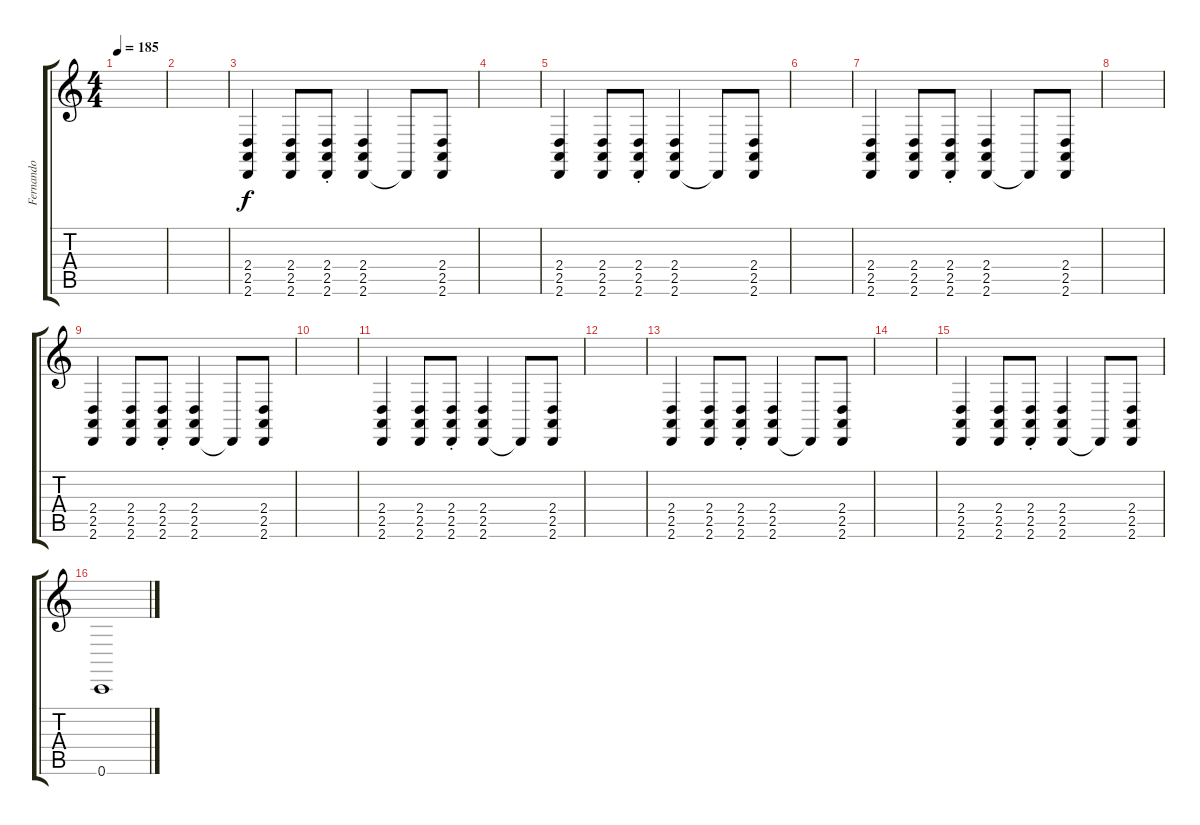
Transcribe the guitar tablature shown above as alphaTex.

\track ("Fernando" "Fernando") {instrument lead8bassandlead}
\staff {score tabs}
\tuning (D4 A3 F3 C3 G2 C2) {hide}
\ts (4 4)
\tempo 185
\clef g2
\ks c
|
|
(2.4 2.5 2.6).4 (2.4 2.5 2.6).8 (2.4 2.5 2.6{st}).8 (2.4 2.5 2.6).4 2.6{t}.8 (2.4 2.5 2.6).8 |
|
(2.4 2.5 2.6).4 (2.4 2.5 2.6).8 (2.4 2.5 2.6{st}).8 (2.4 2.5 2.6).4 2.6{t}.8 (2.4 2.5 2.6).8 |
|
(2.4 2.5 2.6).4 (2.4 2.5 2.6).8 (2.4 2.5 2.6{st}).8 (2.4 2.5 2.6).4 2.6{t}.8 (2.4 2.5 2.6).8 |
|
(2.4 2.5 2.6).4 (2.4 2.5 2.6).8 (2.4 2.5 2.6{st}).8 (2.4 2.5 2.6).4 2.6{t}.8 (2.4 2.5 2.6).8 |
|
(2.4 2.5 2.6).4 (2.4 2.5 2.6).8 (2.4 2.5 2.6{st}).8 (2.4 2.5 2.6).4 2.6{t}.8 (2.4 2.5 2.6).8 |
|
(2.4 2.5 2.6).4 (2.4 2.5 2.6).8 (2.4 2.5 2.6{st}).8 (2.4 2.5 2.6).4 2.6{t}.8 (2.4 2.5 2.6).8 |
|
(2.4 2.5 2.6).4 (2.4 2.5 2.6).8 (2.4 2.5 2.6{st}).8 (2.4 2.5 2.6).4 2.6{t}.8 (2.4 2.5 2.6).8 |
0.6.1
